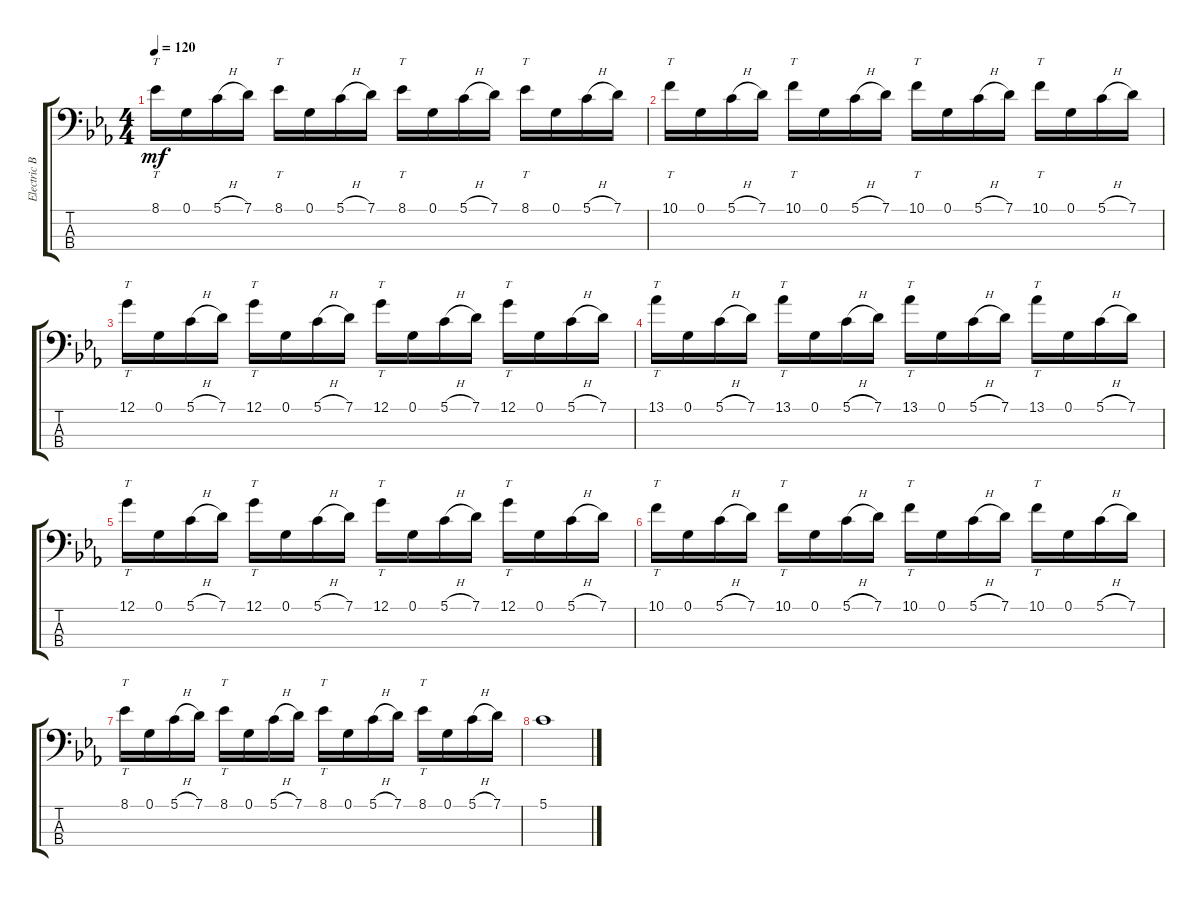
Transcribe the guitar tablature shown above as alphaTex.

\track ("Electric Bass" "Electric B") {instrument electricbassfinger}
\staff {score tabs}
\tuning (G2 D2 A1 E1) {hide}
\ts (4 4)
\tempo 120
\clef f4
\ks cminor
8.1.16{tt dy mf instrument electricbassfinger} 0.1.16 5.1{h}.16 7.1.16 8.1.16{tt} 0.1.16 5.1{h}.16 7.1.16 8.1.16{tt} 0.1.16 5.1{h}.16 7.1.16 8.1.16{tt} 0.1.16 5.1{h}.16 7.1.16 |
10.1.16{tt} 0.1.16 5.1{h}.16 7.1.16 10.1.16{tt} 0.1.16 5.1{h}.16 7.1.16 10.1.16{tt} 0.1.16 5.1{h}.16 7.1.16 10.1.16{tt} 0.1.16 5.1{h}.16 7.1.16 |
12.1.16{tt} 0.1.16 5.1{h}.16 7.1.16 12.1.16{tt} 0.1.16 5.1{h}.16 7.1.16 12.1.16{tt} 0.1.16 5.1{h}.16 7.1.16 12.1.16{tt} 0.1.16 5.1{h}.16 7.1.16 |
13.1.16{tt} 0.1.16 5.1{h}.16 7.1.16 13.1.16{tt} 0.1.16 5.1{h}.16 7.1.16 13.1.16{tt} 0.1.16 5.1{h}.16 7.1.16 13.1.16{tt} 0.1.16 5.1{h}.16 7.1.16 |
12.1.16{tt} 0.1.16 5.1{h}.16 7.1.16 12.1.16{tt} 0.1.16 5.1{h}.16 7.1.16 12.1.16{tt} 0.1.16 5.1{h}.16 7.1.16 12.1.16{tt} 0.1.16 5.1{h}.16 7.1.16 |
10.1.16{tt} 0.1.16 5.1{h}.16 7.1.16 10.1.16{tt} 0.1.16 5.1{h}.16 7.1.16 10.1.16{tt} 0.1.16 5.1{h}.16 7.1.16 10.1.16{tt} 0.1.16 5.1{h}.16 7.1.16 |
8.1.16{tt} 0.1.16 5.1{h}.16 7.1.16 8.1.16{tt} 0.1.16 5.1{h}.16 7.1.16 8.1.16{tt} 0.1.16 5.1{h}.16 7.1.16 8.1.16{tt} 0.1.16 5.1{h}.16 7.1.16 |
5.1.1
